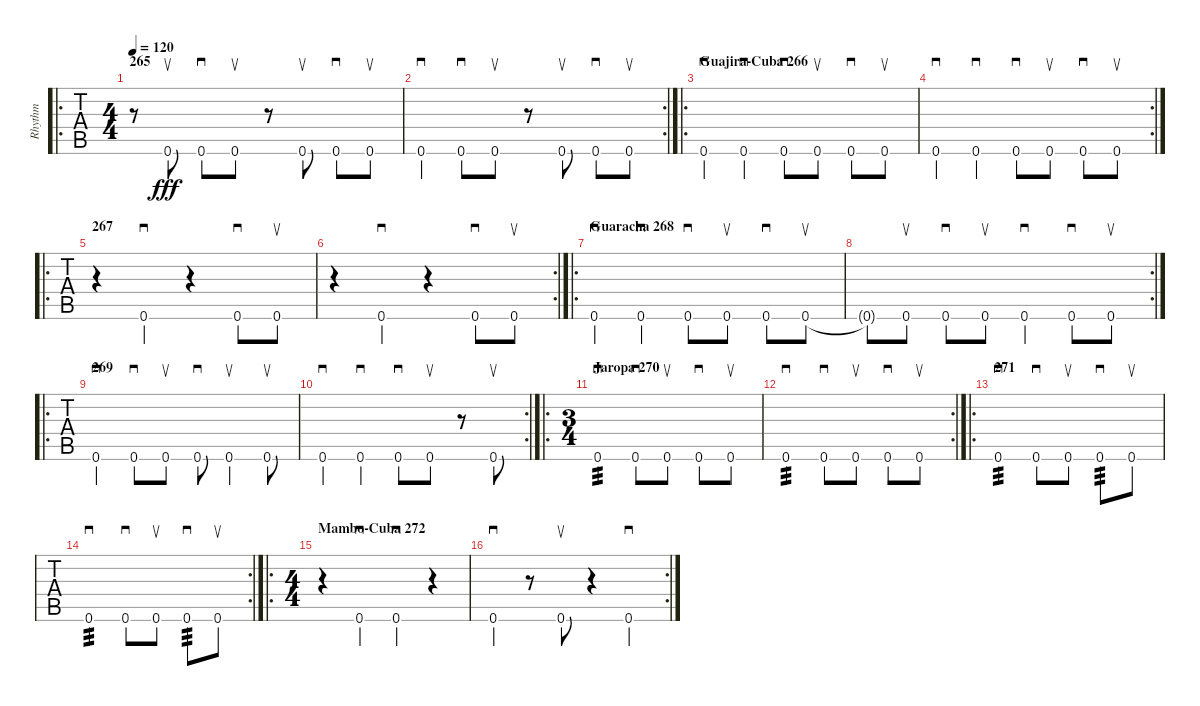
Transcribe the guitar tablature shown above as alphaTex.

\track ("Rhythm" "Rhythm") {instrument acousticguitarsteel}
\staff {tabs}
\tuning (E4 B3 G3 D3 A2 E2) {hide}
\ro
\ts (4 4)
\section ("" "265")
\tempo 120
\clef g2
\ks c
r.8{dy fff} 0.6.8{su} 0.6.8{sd} 0.6.8{su} r.8 0.6.8{su} 0.6.8{sd} 0.6.8{su} |
\rc 2
0.6.4{sd} 0.6.8{sd} 0.6.8{su} r.8 0.6.8{su} 0.6.8{sd} 0.6.8{su} |
\ro
\section ("" "Guajira-Cuba 266")
0.6.4{sd} 0.6.4{sd} 0.6.8{sd} 0.6.8{su} 0.6.8{sd} 0.6.8{su} |
\rc 2
0.6.4{sd} 0.6.4{sd} 0.6.8{sd} 0.6.8{su} 0.6.8{sd} 0.6.8{su} |
\ro
\section ("" "267")
r.4 0.6.4{sd} r.4 0.6.8{sd} 0.6.8{su} |
\rc 2
r.4 0.6.4{sd} r.4 0.6.8{sd} 0.6.8{su} |
\ro
\section ("" "Guaracha 268")
0.6.4{sd} 0.6.4{sd} 0.6.8{sd} 0.6.8{su} 0.6.8{sd} 0.6.8{su} |
\rc 2
0.6{t}.8 0.6.8{su} 0.6.8{sd} 0.6.8{su} 0.6.4{sd} 0.6.8{sd} 0.6.8{su} |
\ro
\section ("" "269")
0.6.4{sd} 0.6.8{sd} 0.6.8{su} 0.6.8{sd} 0.6.4{su} 0.6.8{su} |
\rc 2
0.6.4{sd} 0.6.4{sd} 0.6.8{sd} 0.6.8{su} r.8 0.6.8{su} |
\ro
\ts (3 4)
\section ("" "Jaropa 270")
0.6.4{sd tp 3} 0.6.8{sd} 0.6.8{su} 0.6.8{sd} 0.6.8{su} |
\rc 2
0.6.4{sd tp 3} 0.6.8{sd} 0.6.8{su} 0.6.8{sd} 0.6.8{su} |
\ro
\section ("" "271")
0.6.4{sd tp 3} 0.6.8{sd} 0.6.8{su} 0.6.8{sd tp 3} 0.6.8{su} |
\rc 2
0.6.4{sd tp 3} 0.6.8{sd} 0.6.8{su} 0.6.8{sd tp 3} 0.6.8{su} |
\ro
\ts (4 4)
\section ("" "Mambo-Cuba 272")
r.4 0.6.4{sd} 0.6.4{sd} r.4 |
\rc 2
0.6.4{sd} r.8 0.6.8{su} r.4 0.6.4{sd}
